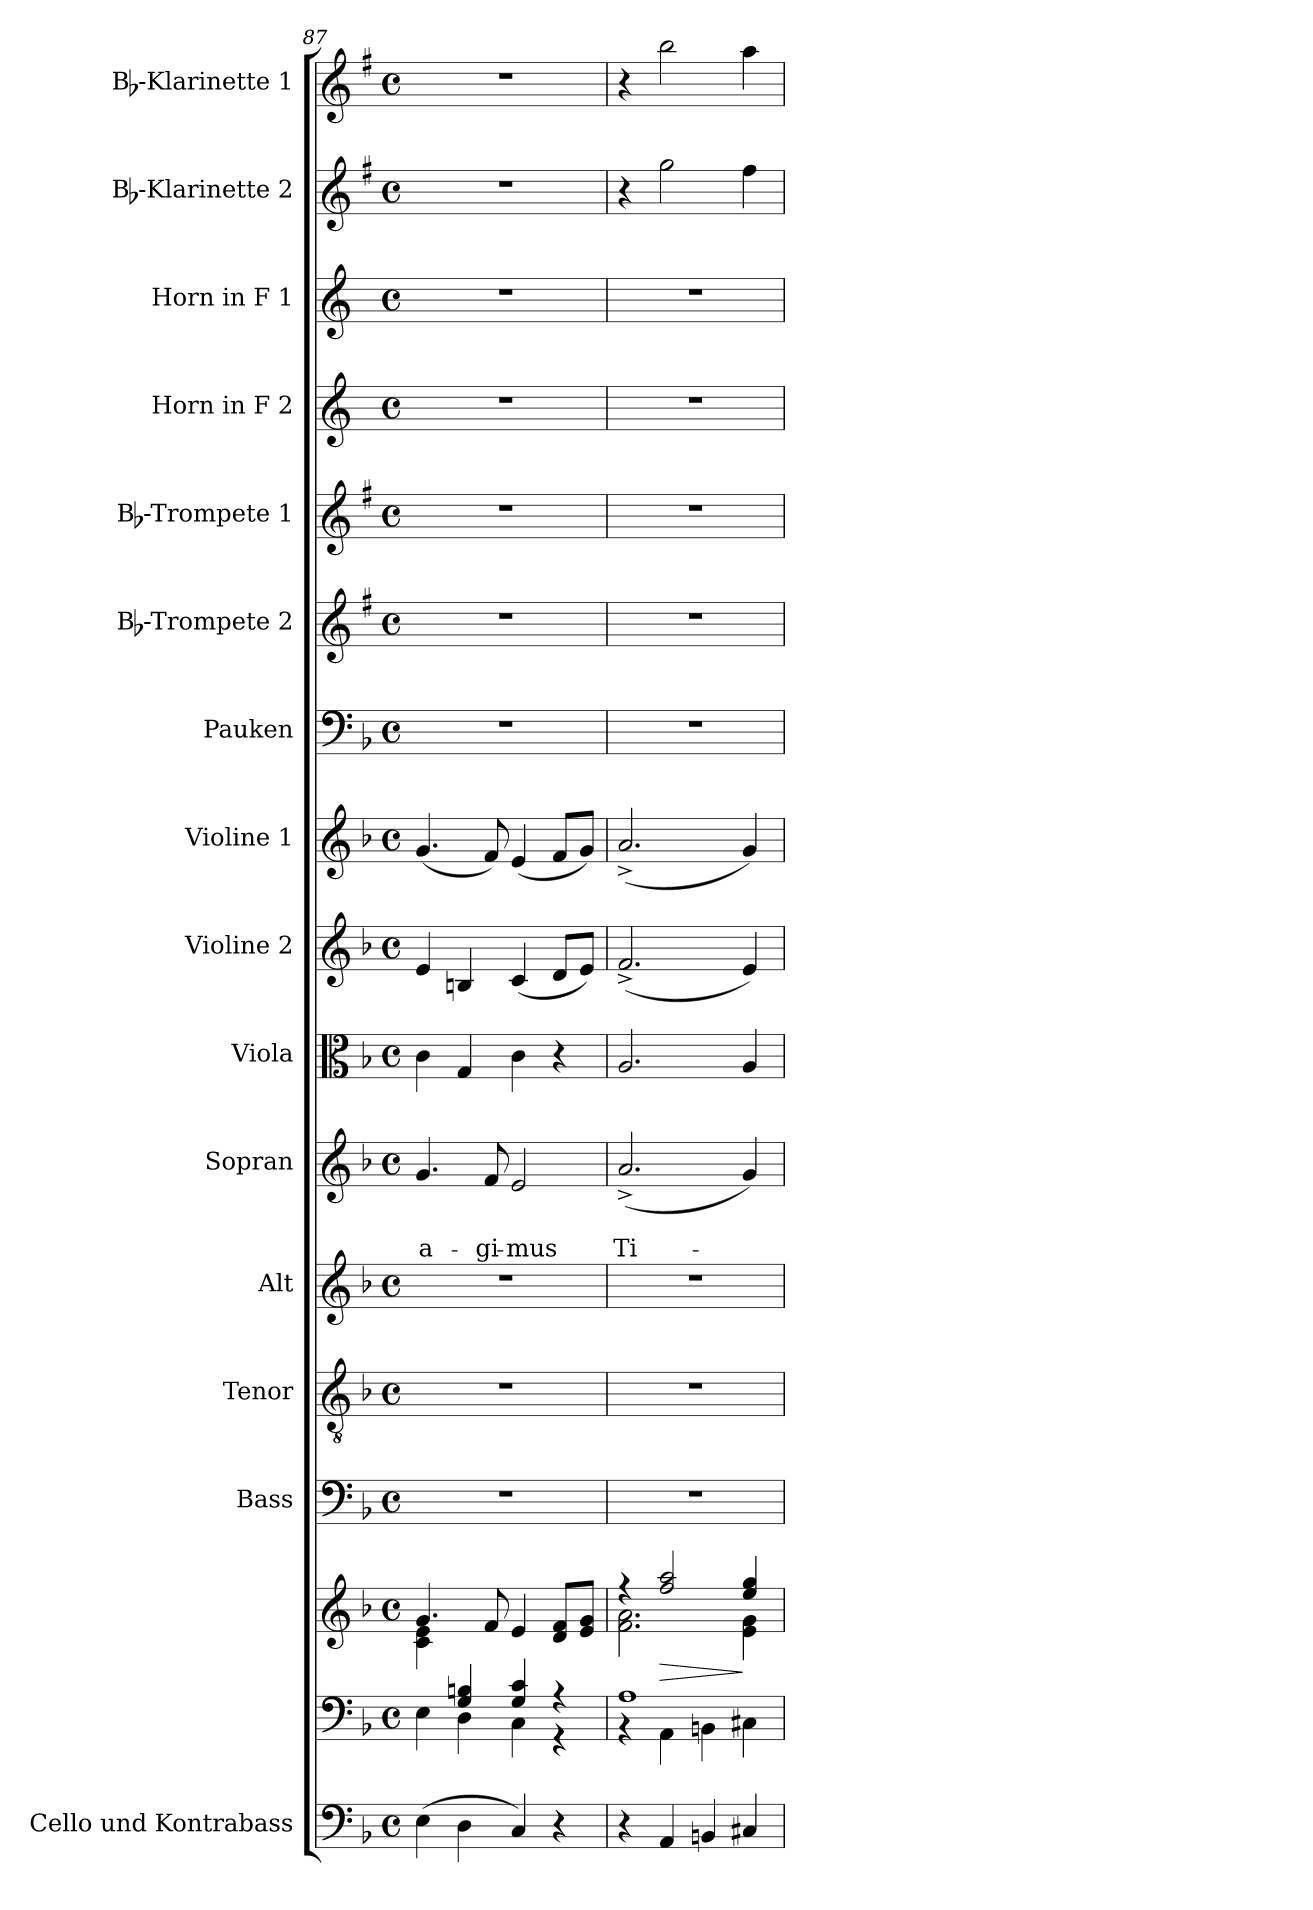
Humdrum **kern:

**kern	**kern	**kern	**dynam	**kern	**kern	**kern	**kern	**text	**text	**kern	**kern	**kern	**kern	**kern	**kern	**kern	**kern	**kern	**kern
*part16	*part15	*part15	*part15	*part14	*part13	*part12	*part11	*part11	*part11	*part10	*part9	*part8	*part7	*part6	*part5	*part4	*part3	*part2	*part1
*staff17	*staff16	*staff15	*staff15/16	*staff14	*staff13	*staff12	*staff11	*staff11	*staff11	*staff10	*staff9	*staff8	*staff7	*staff6	*staff5	*staff4	*staff3	*staff2	*staff1
*I"Cello und Kontrabass	*	*	*	*I"Bass	*I"Tenor	*I"Alt	*I"Sopran	*	*	*I"Viola	*I"Violine 2	*I"Violine 1	*I"Pauken	*I"Bb-Trompete 2	*I"Bb-Trompete 1	*I"Horn in F 2	*I"Horn in F 1	*I"Bb-Klarinette 2	*I"Bb-Klarinette 1
*I'Kb.	*	*	*	*I'B.	*I'T.	*I'A.	*I'S.	*	*	*I'Vla.	*I'Vl. 2	*I'Vl. 1	*I'Pk.	*I'Bb Trp. 2	*I'Bb Trp. 1	*	*	*I'Bb Kl. 2	*I'Bb Kl. 1
*clefF4	*clefF4	*clefG2	*	*clefF4	*clefGv2	*clefG2	*clefG2	*	*	*clefC3	*clefG2	*clefG2	*clefF4	*clefG2	*clefG2	*clefG2	*clefG2	*clefG2	*clefG2
*ITrd7c12	*	*	*	*	*	*	*	*	*	*	*	*	*	*ITrd1c2	*ITrd1c2	*ITrd4c7	*ITrd4c7	*ITrd1c2	*ITrd1c2
*k[b-]	*k[b-]	*k[b-]	*	*k[b-]	*k[b-]	*k[b-]	*k[b-]	*	*	*k[b-]	*k[b-]	*k[b-]	*k[b-]	*k[b-]	*k[b-]	*k[b-]	*k[b-]	*k[b-]	*k[b-]
*F:	*F:	*F:	*	*F:	*F:	*F:	*F:	*	*	*F:	*F:	*F:	*F:	*F:	*F:	*F:	*F:	*F:	*F:
*M4/4	*M4/4	*M4/4	*	*M4/4	*M4/4	*M4/4	*M4/4	*	*	*M4/4	*M4/4	*M4/4	*M4/4	*M4/4	*M4/4	*M4/4	*M4/4	*M4/4	*M4/4
*met(c)	*met(c)	*met(c)	*	*met(c)	*met(c)	*met(c)	*met(c)	*	*	*met(c)	*met(c)	*met(c)	*met(c)	*met(c)	*met(c)	*met(c)	*met(c)	*met(c)	*met(c)
=87	=87	=87	=87	=87	=87	=87	=87	=87	=87	=87	=87	=87	=87	=87	=87	=87	=87	=87	=87
*	*^	*^	*	*	*	*	*	*	*	*	*	*	*	*	*	*	*	*	*
!	!	!	!	!	!	!	!	!	!	!	!LO:LY:b	!	!	!	!	!	!	!	!	!	!
(>4EE\	4ryy	4E\	4.g/	4c\ 4e\	.	1r	1r	1r	4.g/	.	a-	4c\	4e/	(<4.g/	1r	1r	1r	1r	1r	1r	1r
4DD\	4G/ 4Bn/	4D\	.	4ryy	.	.	.	.	.	.	.	4G/	4Bn/	.	.	.	.	.	.	.	.
!	!	!	!	!	!	!	!	!	!	!	!LO:LY:b	!	!	!	!	!	!	!	!	!	!
.	.	.	8f/	.	.	.	.	.	8f/	.	-gi-	.	.	8f/)	.	.	.	.	.	.	.
!	!	!	!	!	!	!	!	!	!	!	!LO:LY:b	!	!	!	!	!	!	!	!	!	!
4CC/)	4G/ 4c/	4C\	4e/	2ryy	.	.	.	.	2e/	.	-mus	4c\	(<4c/	(<4e/	.	.	.	.	.	.	.
4r	4r	4r	8d/ 8f/L	.	.	.	.	.	.	.	.	4r	8d/L	8f/L	.	.	.	.	.	.	.
.	.	.	8e/ 8g/J	.	.	.	.	.	.	.	.	.	8e/J)	8g/J)	.	.	.	.	.	.	.
=88	=88	=88	=88	=88	=88	=88	=88	=88	=88	=88	=88	=88	=88	=88	=88	=88	=88	=88	=88	=88	=88
!	!	!	!	!	!	!	!	!	!	!	!LO:LY:b	!	!	!	!	!	!	!	!	!	!
4r	1A	4rAA	4rff	2.f\ 2.a\	.	1r	1r	1r	(<2.a^>/	.	Ti-	2.A/	(<2.f^</	(<2.a^</	1r	1r	1r	1r	1r	4r	4r
!	!	!	!	!	!LO:HP:b	!	!	!	!	!	!	!	!	!	!	!	!	!	!	!	!
4AAA/	.	4AA\	2ff!/ 2aa!/	.	>	.	.	.	.	.	.	.	.	.	.	.	.	.	.	2ff\	2aa\
4BBBn/	.	4BBn\	.	.	.	.	.	.	.	.	.	.	.	.	.	.	.	.	.	.	.
4CC#X/	.	4C#X\	4ee!/ 4gg!/	4e\ 4g\	]	.	.	.	4g/)	.	.	4A/	4e/)	4g/)	.	.	.	.	.	4ee\	4gg\
*	*v	*v	*	*	*	*	*	*	*	*	*	*	*	*	*	*	*	*	*	*	*
*	*	*v	*v	*	*	*	*	*	*	*	*	*	*	*	*	*	*	*	*	*
=	=	=	=	=	=	=	=	=	=	=	=	=	=	=	=	=	=	=	=
*-	*-	*-	*-	*-	*-	*-	*-	*-	*-	*-	*-	*-	*-	*-	*-	*-	*-	*-	*-
